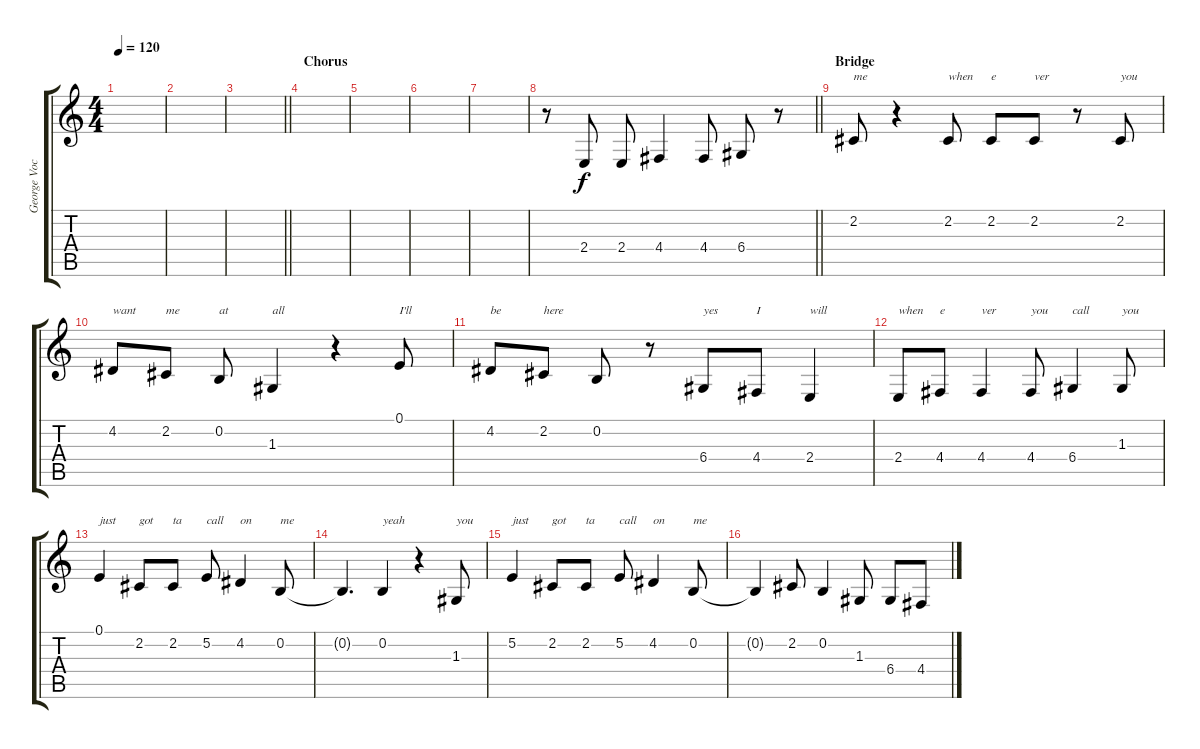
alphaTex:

\track ("George Vocals" "George Voc") {instrument acousticgrandpiano}
\staff {score tabs}
\tuning (E4 B3 G3 D3 A2 E2) {hide}
\ts (4 4)
\tempo 120
\clef g2
\ks c
|
|
\barLineRight lightlight
|
\section ("" "Chorus")
|
|
|
|
\barLineRight lightlight
r.8 2.4.8 2.4.8 4.4.4 4.4.8 6.4.8 r.8 |
\section ("" "Bridge")
2.2.8{txt "me"} r.4 2.2.8{txt "when"} 2.2.8{txt "e"} 2.2.8{txt "ver"} r.8 2.2.8{txt "you"} |
4.2.8{txt "want"} 2.2.8{txt "me"} 0.2.8{txt "at"} 1.3.4{txt "all"} r.4 0.1.8{txt "I'll"} |
4.2.8{txt "be"} 2.2.8{txt "here"} 0.2.8 r.8 6.4.8{txt "yes"} 4.4.8{txt "I"} 2.4.4{txt "will"} |
2.4.8{txt "when"} 4.4.8{txt "e"} 4.4.4{txt "ver"} 4.4.8{txt "you"} 6.4.4{txt "call"} 1.3.8{txt "you"} |
0.1.4{txt "just"} 2.2.8{txt "got"} 2.2.8{txt "ta"} 5.2.8{txt "call"} 4.2.4{txt "on"} 0.2.8{txt "me"} |
0.2{t}.4{d} 0.2.4{txt "yeah"} r.4 1.3.8{txt "you"} |
5.2.4{txt "just"} 2.2.8{txt "got"} 2.2.8{txt "ta"} 5.2.8{txt "call"} 4.2.4{txt "on"} 0.2.8{txt "me"} |
0.2{t}.4 2.2.8 0.2.4 1.3.8 6.4.8 4.4.8
